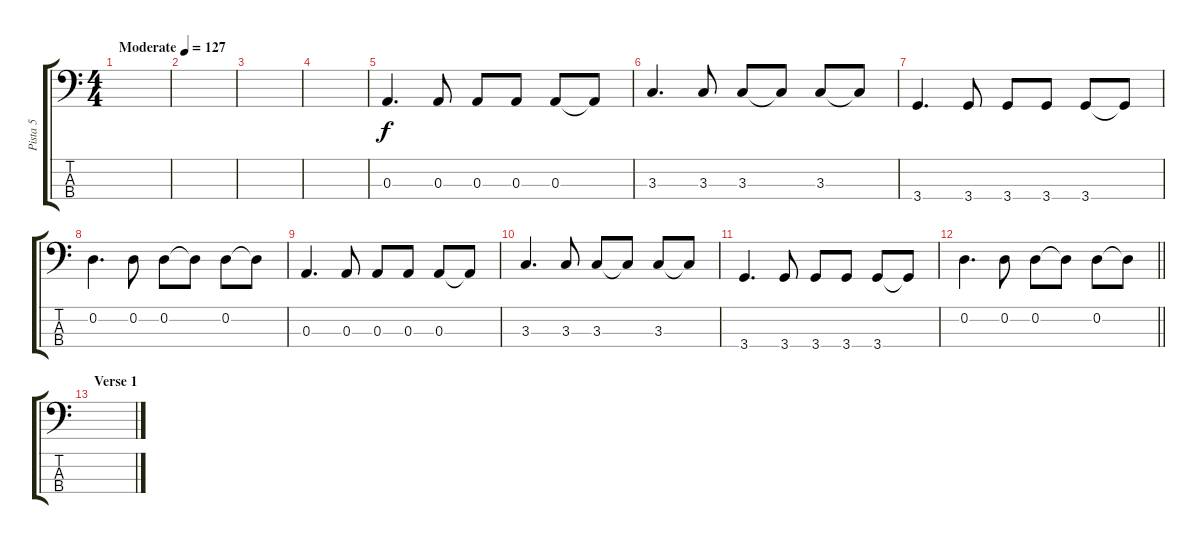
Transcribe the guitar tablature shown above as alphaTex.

\track ("Pista 5" "Pista 5") {instrument electricbassfinger}
\staff {score tabs}
\tuning (G2 D2 A1 E1) {hide}
\ts (4 4)
\tempo (127 "Moderate")
\clef f4
\ks c
|
|
|
|
0.3.4{d} 0.3.8 0.3.8 0.3.8 0.3.8 0.3{t}.8 |
3.3.4{d} 3.3.8 3.3.8 3.3{t}.8 3.3.8 3.3{t}.8 |
3.4.4{d} 3.4.8 3.4.8 3.4.8 3.4.8 3.4{t}.8 |
0.2.4{d} 0.2.8 0.2.8 0.2{t}.8 0.2.8 0.2{t}.8 |
0.3.4{d} 0.3.8 0.3.8 0.3.8 0.3.8 0.3{t}.8 |
3.3.4{d} 3.3.8 3.3.8 3.3{t}.8 3.3.8 3.3{t}.8 |
3.4.4{d} 3.4.8 3.4.8 3.4.8 3.4.8 3.4{t}.8 |
\barLineRight lightlight
0.2.4{d} 0.2.8 0.2.8 0.2{t}.8 0.2.8 0.2{t}.8 |
\section ("" "Verse 1")
